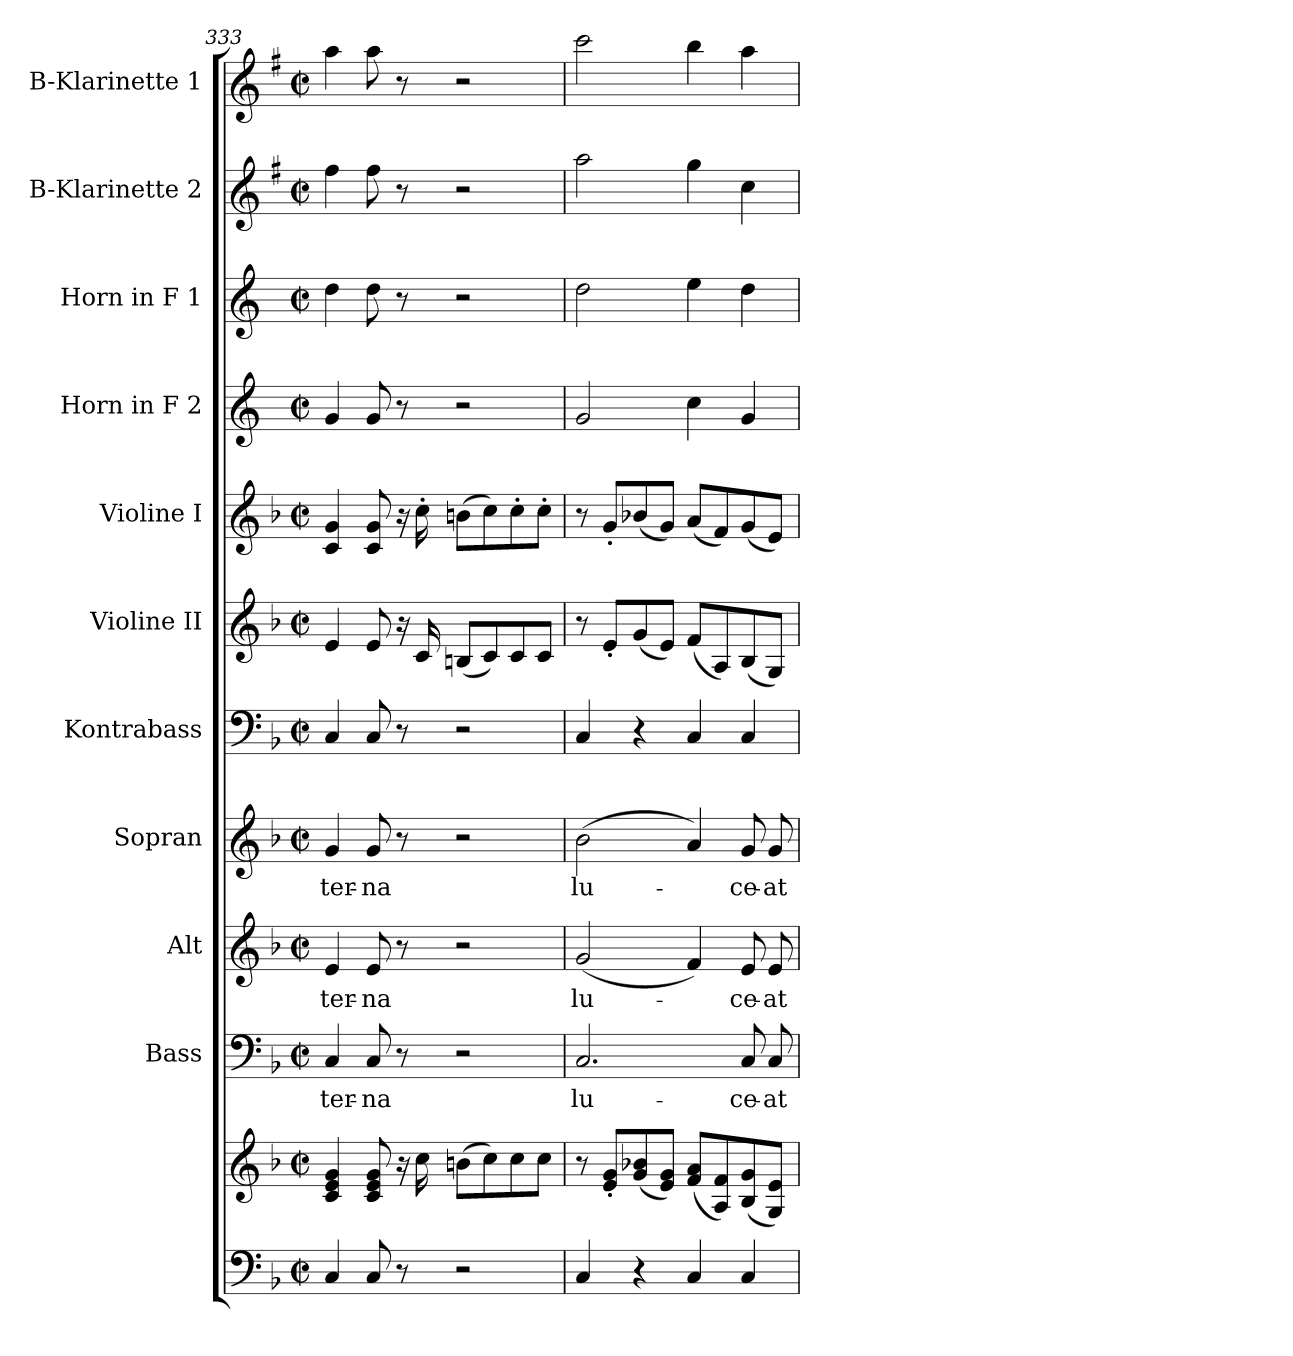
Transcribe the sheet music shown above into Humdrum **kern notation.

**kern	**kern	**kern	**text	**kern	**text	**kern	**text	**kern	**kern	**kern	**kern	**kern	**kern	**kern
*part11	*part11	*part10	*part10	*part9	*part9	*part8	*part8	*part7	*part6	*part5	*part4	*part3	*part2	*part1
*staff12	*staff11	*staff10	*staff10	*staff9	*staff9	*staff8	*staff8	*staff7	*staff6	*staff5	*staff4	*staff3	*staff2	*staff1
*	*	*I"Bass	*	*I"Alt	*	*I"Sopran	*	*I"Kontrabass	*I"Violine II	*I"Violine I	*I"Horn in F 2	*I"Horn in F 1	*I"B-Klarinette 2	*I"B-Klarinette 1
*	*	*I'B.	*	*I'A.	*	*I'S.	*	*I'Kb.	*I'Vl. II	*I'Vl. I	*	*	*I'B Kl. 2	*I'B Kl. 1
*clefF4	*clefG2	*clefF4	*	*clefG2	*	*clefG2	*	*clefF4	*clefG2	*clefG2	*clefG2	*clefG2	*clefG2	*clefG2
*	*	*	*	*	*	*	*	*ITrd7c12	*	*	*ITrd4c7	*ITrd4c7	*ITrd1c2	*ITrd1c2
*k[b-]	*k[b-]	*k[b-]	*	*k[b-]	*	*k[b-]	*	*k[b-]	*k[b-]	*k[b-]	*k[b-]	*k[b-]	*k[b-]	*k[b-]
*F:	*F:	*F:	*	*F:	*	*F:	*	*F:	*F:	*F:	*F:	*F:	*F:	*F:
*M2/2	*M2/2	*M2/2	*	*M2/2	*	*M2/2	*	*M2/2	*M2/2	*M2/2	*M2/2	*M2/2	*M2/2	*M2/2
*met(c|)	*met(c|)	*met(c|)	*	*met(c|)	*	*met(c|)	*	*met(c|)	*met(c|)	*met(c|)	*met(c|)	*met(c|)	*met(c|)	*met(c|)
=333	=333	=333	=333	=333	=333	=333	=333	=333	=333	=333	=333	=333	=333	=333
!	!	!	!LO:LY:b	!	!LO:LY:b	!	!LO:LY:b	!	!	!	!	!	!	!
4C/	4c/ 4e/ 4g/	4C/	-ter-	4e/	-ter-	4g/	-ter-	4CC/	4e/	4c/ 4g/	4c/	4g\	4ee\	4gg\
!	!	!	!LO:LY:b	!	!LO:LY:b	!	!LO:LY:b	!	!	!	!	!	!	!
8C/	8c/ 8e/ 8g/	8C/	-na	8e/	-na	8g/	-na	8CC/	8e/	8c/ 8g/	8c/	8g\	8ee\	8gg\
8r	16r	8r	.	8r	.	8r	.	8r	16r	16r	8r	8r	8r	8r
.	16cc\	.	.	.	.	.	.	.	16c/	16cc'>\	.	.	.	.
2r	(>8bn\L	2r	.	2r	.	2r	.	2r	(<8Bn/L	(>8bn\L	2r	2r	2r	2r
.	8cc\)	.	.	.	.	.	.	.	8c/)	8cc\)	.	.	.	.
.	8cc\	.	.	.	.	.	.	.	8c/	8cc'>\	.	.	.	.
.	8cc\J	.	.	.	.	.	.	.	8c/J	8cc'>\J	.	.	.	.
=334	=334	=334	=334	=334	=334	=334	=334	=334	=334	=334	=334	=334	=334	=334
!	!	!	!LO:LY:b	!	!LO:LY:b	!	!LO:LY:b	!	!	!	!	!	!	!
4C/	8r	2.C/	lu-	(<2g/	lu-	(>2b-\	lu-	4CC/	8r	8r	2c/	2g\	2gg\	2bb-\
.	8e/'< 8g/'<L	.	.	.	.	.	.	.	8e'</L	8g'</L	.	.	.	.
4r	(<8g/ 8b-X/	.	.	.	.	.	.	4r	(<8g/	(<8b-X/	.	.	.	.
.	8e/ 8g/J)	.	.	.	.	.	.	.	8e/J)	8g/J)	.	.	.	.
4C/	(<8f/ 8a/L	.	.	4f/)	.	4a/)	.	4CC/	(<8f/L	(<8a/L	4f\	4a\	4ff\	4aa\
.	8A/ 8f/)	.	.	.	.	.	.	.	8A/)	8f/)	.	.	.	.
!	!	!	!LO:LY:b	!	!LO:LY:b	!	!LO:LY:b	!	!	!	!	!	!	!
4C/	(<8B-/ 8g/	8C/	-ce-	8e/	-ce-	8g/	-ce-	4CC/	(<8B-/	(<8g/	4c/	4g\	4b-\	4gg\
!	!	!	!LO:LY:b	!	!LO:LY:b	!	!LO:LY:b	!	!	!	!	!	!	!
.	8G/ 8e/J)	8C/	-at	8e/	-at	8g/	-at	.	8G/J)	8e/J)	.	.	.	.
=	=	=	=	=	=	=	=	=	=	=	=	=	=	=
*-	*-	*-	*-	*-	*-	*-	*-	*-	*-	*-	*-	*-	*-	*-
